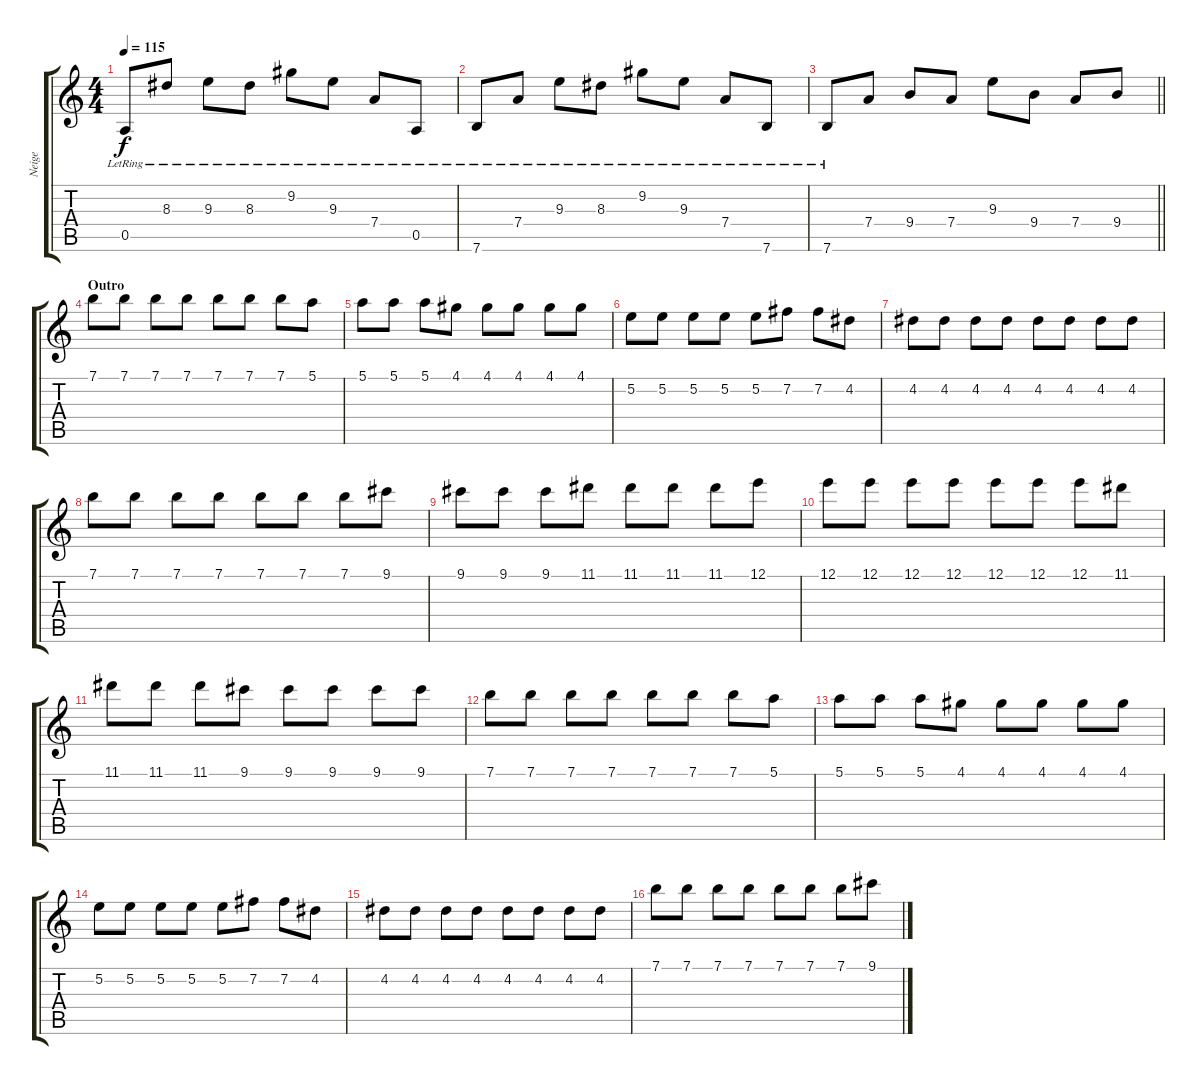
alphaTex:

\track ("Neige" "Neige") {instrument acousticguitarsteel}
\staff {score tabs}
\tuning (E4 B3 G3 D3 A2 E2) {hide}
\ts (4 4)
\tempo 115
\clef g2
\ks c
0.5{lr}.8{dy f} 8.3{lr}.8 9.3{lr}.8 8.3{lr}.8 9.2{lr}.8 9.3{lr}.8 7.4{lr}.8 0.5{lr}.8 |
7.6{lr}.8 7.4{lr}.8 9.3{lr}.8 8.3{lr}.8 9.2{lr}.8 9.3{lr}.8 7.4{lr}.8 7.6{lr}.8 |
\barLineRight lightlight
7.6{lr}.8 7.4.8 9.4.8 7.4.8 9.3.8 9.4.8 7.4.8 9.4.8 |
\section ("" "Outro")
7.1.8 7.1.8 7.1.8 7.1.8 7.1.8 7.1.8 7.1.8 5.1.8 |
5.1.8 5.1.8 5.1.8 4.1.8 4.1.8 4.1.8 4.1.8 4.1.8 |
5.2.8 5.2.8 5.2.8 5.2.8 5.2.8 7.2.8 7.2.8 4.2.8 |
4.2.8 4.2.8 4.2.8 4.2.8 4.2.8 4.2.8 4.2.8 4.2.8 |
7.1.8 7.1.8 7.1.8 7.1.8 7.1.8 7.1.8 7.1.8 9.1.8 |
9.1.8 9.1.8 9.1.8 11.1.8 11.1.8 11.1.8 11.1.8 12.1.8 |
12.1.8 12.1.8 12.1.8 12.1.8 12.1.8 12.1.8 12.1.8 11.1.8 |
11.1.8 11.1.8 11.1.8 9.1.8 9.1.8 9.1.8 9.1.8 9.1.8 |
7.1.8 7.1.8 7.1.8 7.1.8 7.1.8 7.1.8 7.1.8 5.1.8 |
5.1.8 5.1.8 5.1.8 4.1.8 4.1.8 4.1.8 4.1.8 4.1.8 |
5.2.8 5.2.8 5.2.8 5.2.8 5.2.8 7.2.8 7.2.8 4.2.8 |
4.2.8 4.2.8 4.2.8 4.2.8 4.2.8 4.2.8 4.2.8 4.2.8 |
7.1.8 7.1.8 7.1.8 7.1.8 7.1.8 7.1.8 7.1.8 9.1.8
